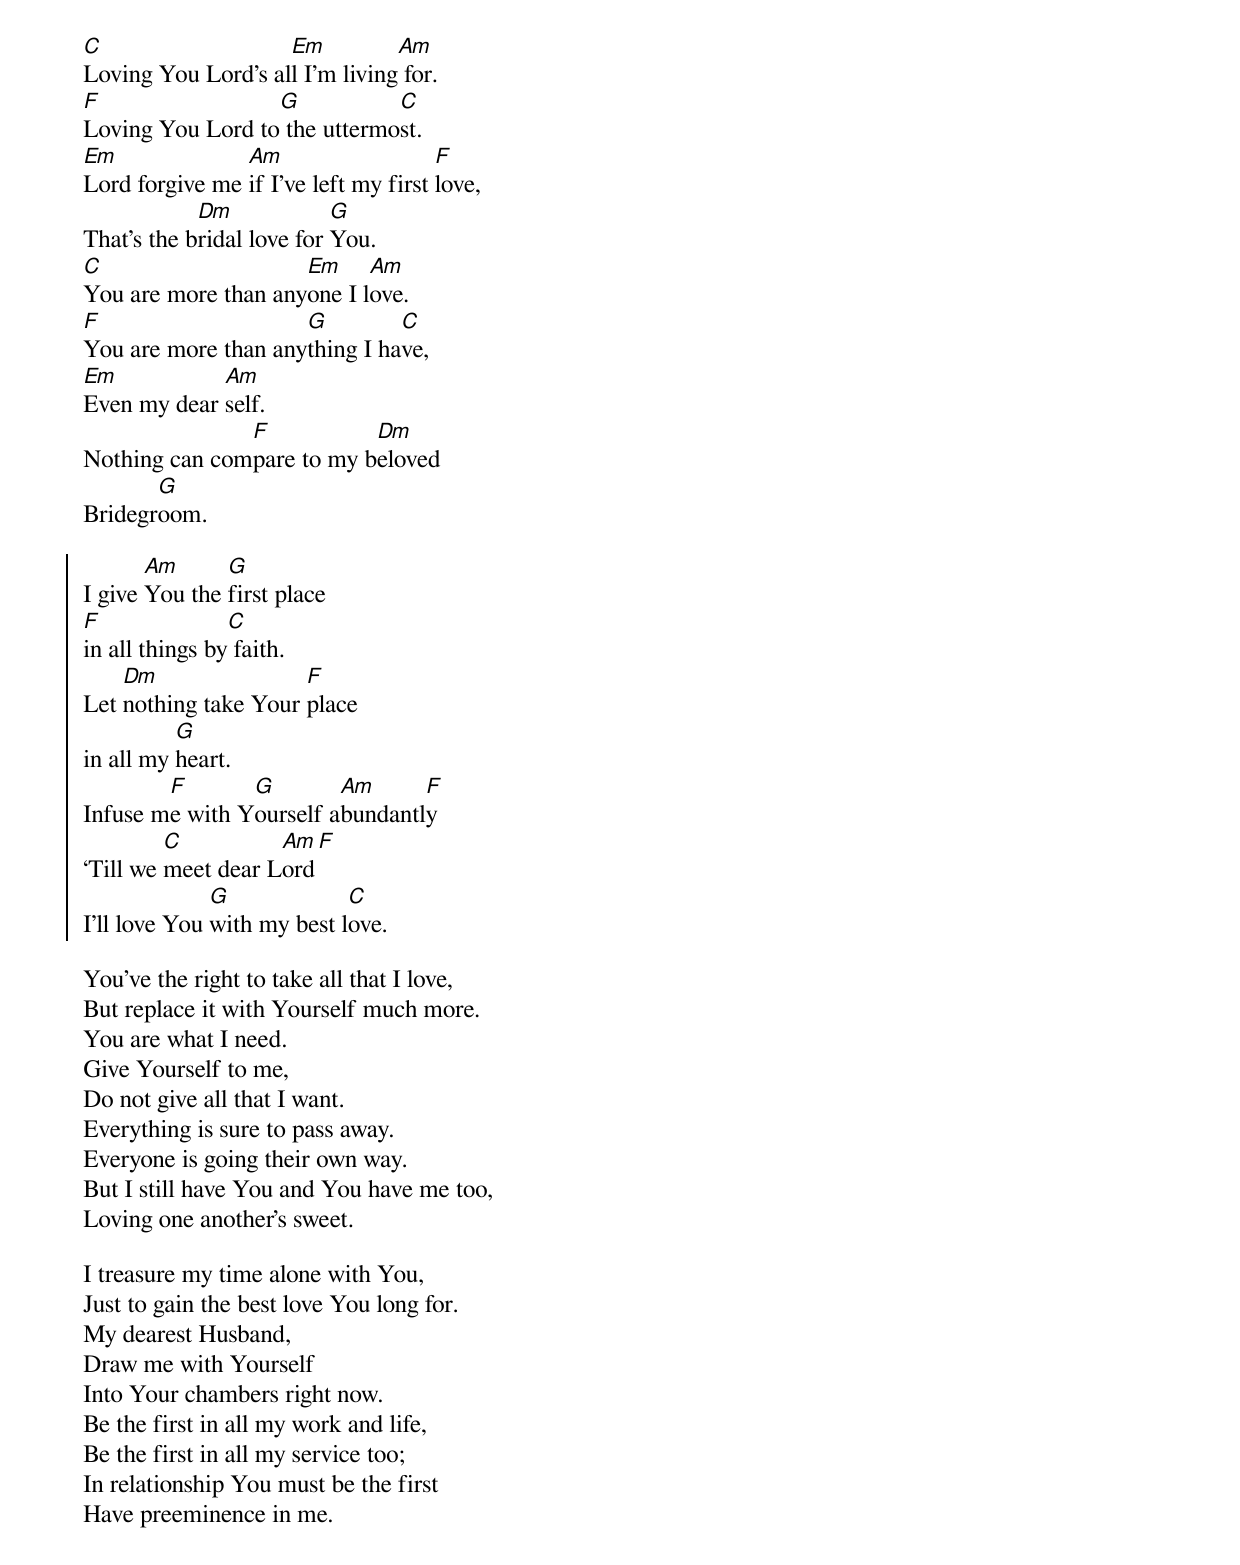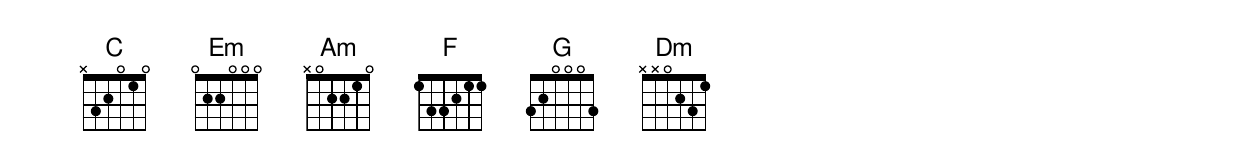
[C]Loving You Lord’s al[Em]l I’m living[Am] for.
[F]Loving You Lord to[G] the uttermo[C]st.
[Em]Lord forgive me [Am]if I’ve left my first [F]love,
That’s the b[Dm]ridal love for [G]You.
[C]You are more than any[Em]one I l[Am]ove.
[F]You are more than any[G]thing I ha[C]ve,
[Em]Even my dear [Am]self.
Nothing can com[F]pare to my b[Dm]eloved
Bridegr[G]oom.

{start_of_chorus}
I give [Am]You the [G]first place
[F]in all things by[C] faith.
Let [Dm]nothing take Your [F]place
in all my [G]heart.
Infuse m[F]e with Y[G]ourself a[Am]bundantl[F]y
‘Till we [C]meet dear L[Am]ord[F]
I’ll love You [G]with my best l[C]ove.
{end_of_chorus}

You’ve the right to take all that I love,
But replace it with Yourself much more.
You are what I need.
Give Yourself to me,
Do not give all that I want.
Everything is sure to pass away.
Everyone is going their own way.
But I still have You and You have me too,
Loving one another’s sweet.

I treasure my time alone with You,
Just to gain the best love You long for.
My dearest Husband,
Draw me with Yourself
Into Your chambers right now.
Be the first in all my work and life,
Be the first in all my service too;
In relationship You must be the first
Have preeminence in me.
